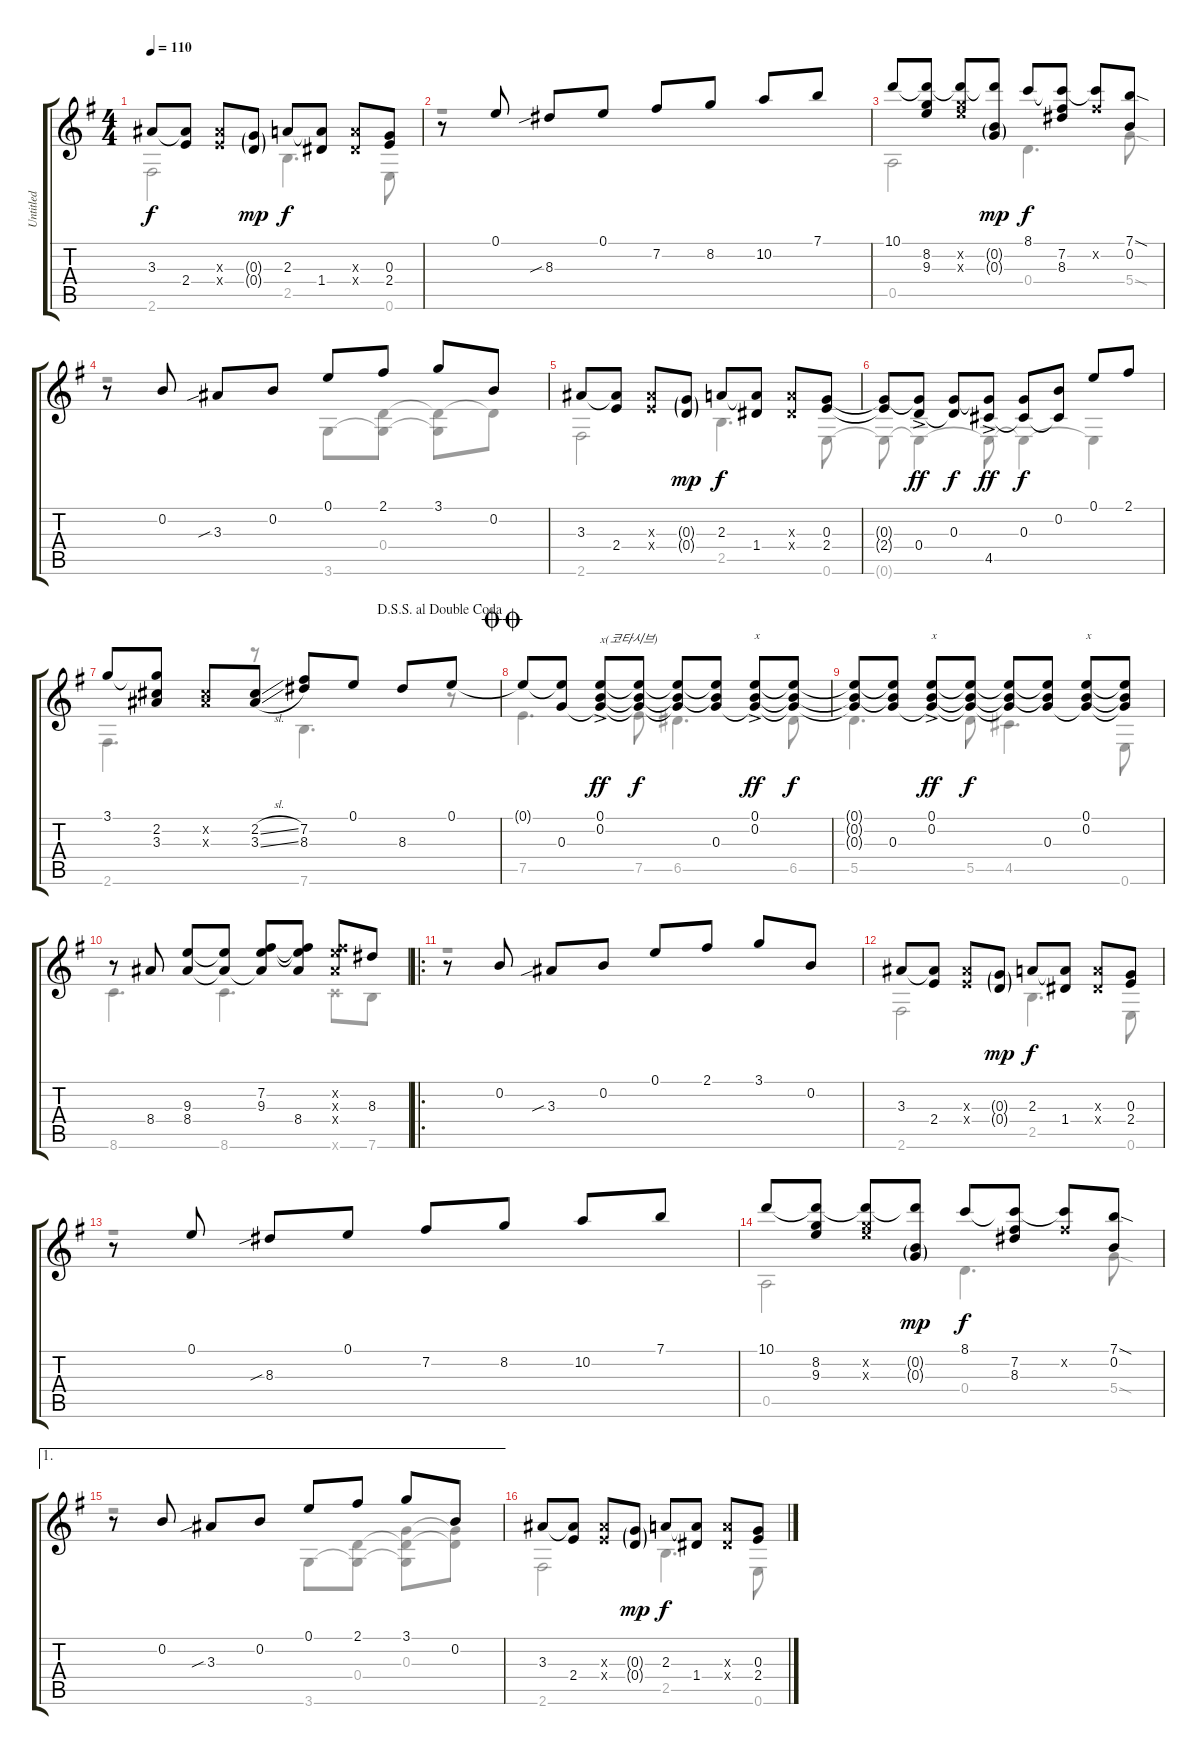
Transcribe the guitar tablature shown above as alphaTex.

\track ("Untitled" "Untitled") {instrument acousticguitarsteel}
\staff {score tabs}
\tuning (E4 B3 G3 D3 A2 E2) {hide}
\voice
\ts (4 4)
\tempo 110
\clef g2
\ks g
3.3.8{dy f} (3.3{t} 2.4).8 (3.3{x} 2.4{x}).8 (0.3{g} 0.4{g}).8{dy mp} 2.3.8{dy f} (2.3{t} 1.4).8 (2.3{x} 1.4{x}).8 (0.3 2.4).8 |
r.8 0.1.8 8.3{sib}.8 0.1.8 7.2.8 8.2.8 10.2.8 7.1.8 |
10.1.8 (10.1{t} 8.2 9.3).8 (10.1{t} 8.2{x} 9.3{x}).8 (10.1{t} 0.2{g} 0.3{g}).8{dy mp} 8.1.8{dy f} (8.1{t} 7.2 8.3).8 (8.1{t} 7.2{x}).8 (7.1{sod} 0.2).8 |
r.8 0.2.8 3.3{sib}.8 0.2.8 0.1.8 2.1.8 3.1.8 0.2.8 |
3.3.8 (3.3{t} 2.4).8 (3.3{x} 2.4{x}).8 (0.3{g} 0.4{g}).8{dy mp} 2.3.8{dy f} (2.3{t} 1.4).8 (2.3{x} 1.4{x}).8 (0.3 2.4).8 |
(0.3{t} 2.4{t}).8 (0.3{t} 0.4{ac}).8{dy ff} (0.3 0.4{t}).8{dy f} (0.3{t} 4.5{ac}).8{dy ff} (0.3 4.5{t}).8{dy f} (0.2 4.5{t}).8 0.1.8 2.1.8 |
\jump dalsegnosegnoaldoublecoda
3.1.8 (3.1{t} 2.2 3.3).8 (2.2{x} 3.3{x}).8 (2.2{sl} 3.3{sl}).8 (7.2 8.3).8 0.1.8 8.3.8 0.1.8 |
\jump doublecoda
0.1{t}.8 (0.1{t} 0.3).8 (0.1{ac} 0.2{ac} 0.3{t}).8{txt "x(코타시브)" dy ff} (0.1{t} 0.2{t} 0.3{t}).8{dy f} (0.1{t} 0.2{t} 0.3{t}).8 (0.1{t} 0.2{t} 0.3).8 (0.1{ac} 0.2{ac} 0.3{t}).8{txt "x" dy ff} (0.1{t} 0.2{t} 0.3{t}).8{dy f} |
(0.1{t} 0.2{t} 0.3{t}).8 (0.1{t} 0.2{t} 0.3).8 (0.1{ac} 0.2{ac} 0.3{t}).8{txt "x" dy ff} (0.1{t} 0.2{t} 0.3{t}).8{dy f} (0.1{t} 0.2{t} 0.3{t}).8 (0.1{t} 0.2{t} 0.3).8 (0.1 0.2 0.3{t}).8{txt "x"} (0.1{t} 0.2{t} 0.3{t}).8 |
r.8 8.4.8 (9.3 8.4).8 (9.3{t} 8.4{t}).8 (7.2 9.3 8.4{t}).8 (7.2{t} 9.3{t} 8.4).8 (7.2{x} 9.3{x} 8.4{x}).8 8.3.8 |
\ro
r.8 0.2.8 3.3{sib}.8 0.2.8 0.1.8 2.1.8 3.1.8 0.2.8 |
3.3.8 (3.3{t} 2.4).8 (3.3{x} 2.4{x}).8 (0.3{g} 0.4{g}).8{dy mp} 2.3.8{dy f} (2.3{t} 1.4).8 (2.3{x} 1.4{x}).8 (0.3 2.4).8 |
r.8 0.1.8 8.3{sib}.8 0.1.8 7.2.8 8.2.8 10.2.8 7.1.8 |
10.1.8 (10.1{t} 8.2 9.3).8 (10.1{t} 8.2{x} 9.3{x}).8 (10.1{t} 0.2{g} 0.3{g}).8{dy mp} 8.1.8{dy f} (8.1{t} 7.2 8.3).8 (8.1{t} 7.2{x}).8 (7.1{sod} 0.2).8 |
\ae 1
r.8 0.2.8 3.3{sib}.8 0.2.8 0.1.8 2.1.8 3.1.8 0.2.8 |
3.3.8 (3.3{t} 2.4).8 (3.3{x} 2.4{x}).8 (0.3{g} 0.4{g}).8{dy mp} 2.3.8{dy f} (2.3{t} 1.4).8 (2.3{x} 1.4{x}).8 (0.3 2.4).8
\voice
\clef g2
\ottava regular
\simile none
\ks g
2.6.2{dy f} 2.5.4{d} 0.6.8 |
r.1 |
0.5.2 0.4.4{d} 5.4{sod}.8 |
r.2 3.6.8 (0.4 3.6{t}).8 (0.4{t} 3.6{t}).8 0.4{t}.8 |
2.6.2 2.5.4{d} 0.6.8 |
0.6{t}.8 0.6{t}.4 0.6{t}.8 0.6{t}.4 0.6{t}.4 |
2.6.4{d} r.8 7.6.4{d} r.8 |
7.5.4{d} 7.5.8 6.5.4{d} 6.5.8 |
5.5.4{d} 5.5.8 4.5.4{d} 0.6.8 |
8.6.4{d} 8.6.4{d} 8.6{x}.8 7.6.8 |
r.1 |
2.6.2 2.5.4{d} 0.6.8 |
r.1 |
0.5.2 0.4.4{d} 5.4{sod}.8 |
r.2 3.6.8 (0.4 3.6{t}).8 (0.3 0.4{t} 3.6{t}).8 (0.3{t} 0.4{t}).8 |
2.6.2 2.5.4{d} 0.6.8
